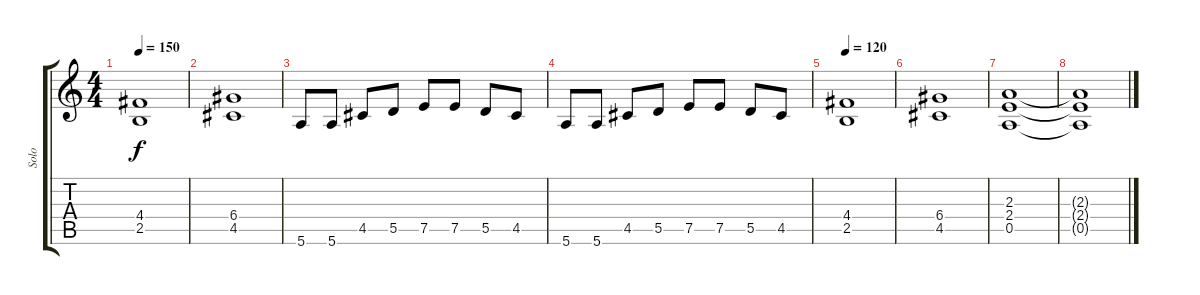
\track ("Solo" "Solo") {instrument overdrivenguitar}
\staff {score tabs}
\tuning (E4 B3 G3 D3 A2 E2) {hide}
\ts (4 4)
\tempo 150
\clef g2
\ks c
(4.4 2.5).1{dy f} |
(6.4 4.5).1 |
5.6.8 5.6.8 4.5.8 5.5.8 7.5.8 7.5.8 5.5.8 4.5.8 |
5.6.8 5.6.8 4.5.8 5.5.8 7.5.8 7.5.8 5.5.8 4.5.8 |
\tempo 120
(4.4 2.5).1 |
(6.4 4.5).1 |
(2.3 2.4 0.5).1 |
(2.3{t} 2.4{t} 0.5{t}).1
